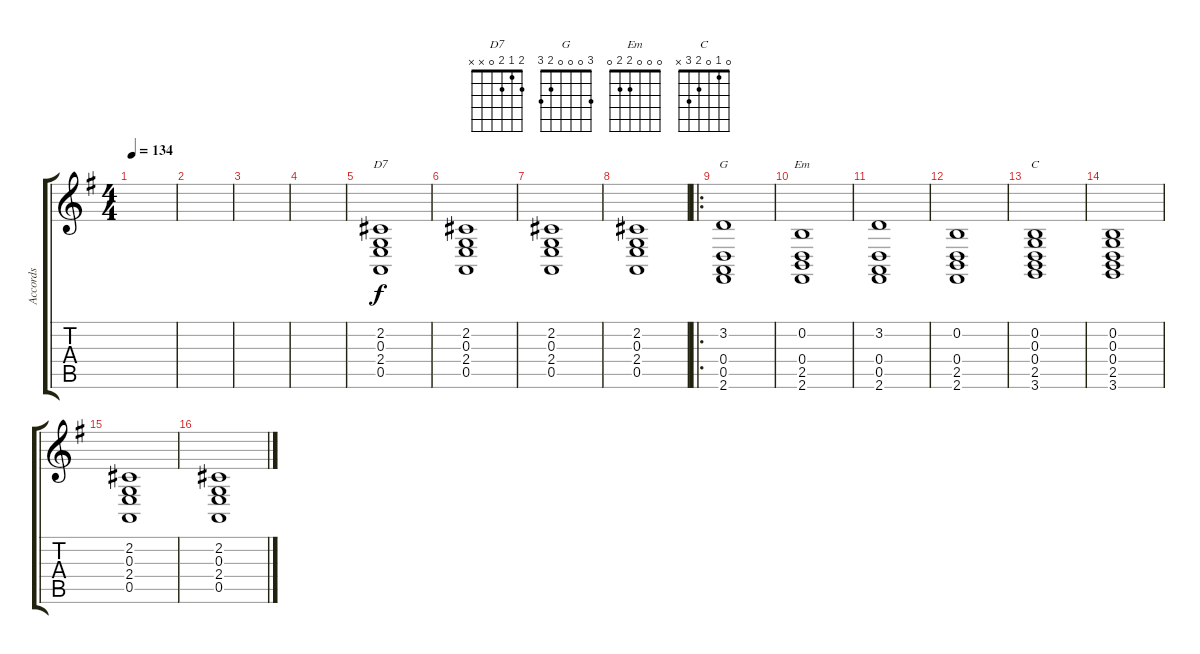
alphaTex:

\track ("Accords" "Accords") {instrument pad2warm}
\staff {score tabs}
\tuning (E4 B3 G3 D3 A2 E2) {hide}
\chord ("D7" 2 1 2 0 x x)
\chord ("G" 3 0 0 0 2 3)
\chord ("Em" 0 0 0 2 2 0)
\chord ("C" 0 1 0 2 3 x)
\ts (4 4)
\tempo 134
\clef g2
\ks g
|
|
|
|
(2.2 0.3 2.4 0.5).1{ch "D7"} |
(2.2 0.3 2.4 0.5).1 |
(2.2 0.3 2.4 0.5).1 |
(2.2 0.3 2.4 0.5).1 |
\ro
(3.2 0.4 0.5 2.6).1{ch "G"} |
(0.2 0.4 2.5 2.6).1{ch "Em"} |
(3.2 0.4 0.5 2.6).1 |
(0.2 0.4 2.5 2.6).1 |
(0.2 0.3 0.4 2.5 3.6).1{ch "C"} |
(0.2 0.3 0.4 2.5 3.6).1 |
(2.2 0.3 2.4 0.5).1 |
(2.2 0.3 2.4 0.5).1
